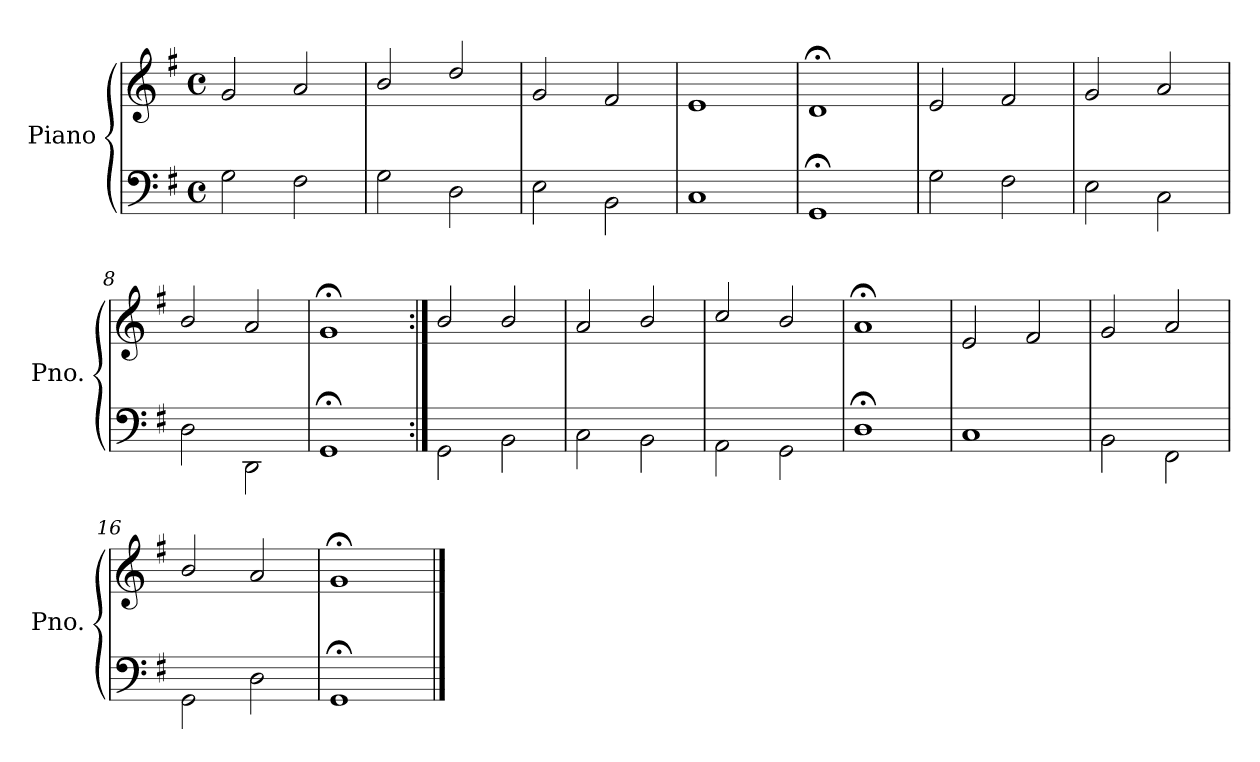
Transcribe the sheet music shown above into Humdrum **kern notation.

**kern	**kern
*part1	*part1
*staff2	*staff1
*I"Piano	*
*I'Pno.	*
*clefF4	*clefG2
*k[f#]	*k[f#]
*G:	*G:
*M4/4	*M4/4
*met(c)	*met(c)
=1	=1
2G\	2g/
2F#\	2a/
=2	=2
2G\	2b/
2D\	2dd/
=3	=3
2E\	2g/
2BB\	2f#/
=4	=4
1C	1e
=5	=5
1GG;	1d;<
=6	=6
2G\	2e/
2F#\	2f#/
=7	=7
2E\	2g/
2C\	2a/
=8	=8
2D\	2b/
2DD\	2a/
=9	=9
1GG;	1g;<
!!LO:LB:g=z
=10:|!	=10:|!
2GG\	2b/
2BB\	2b/
=11	=11
2C\	2a/
2BB\	2b/
=12	=12
2AA\	2cc/
2GG\	2b/
=13	=13
1D;	1a;<
=14	=14
1C	2e/
.	2f#/
=15	=15
2BB\	2g/
2FF#\	2a/
=16	=16
2GG\	2b/
2D\	2a/
=17	=17
1GG;	1g;<
==	==
*-	*-
